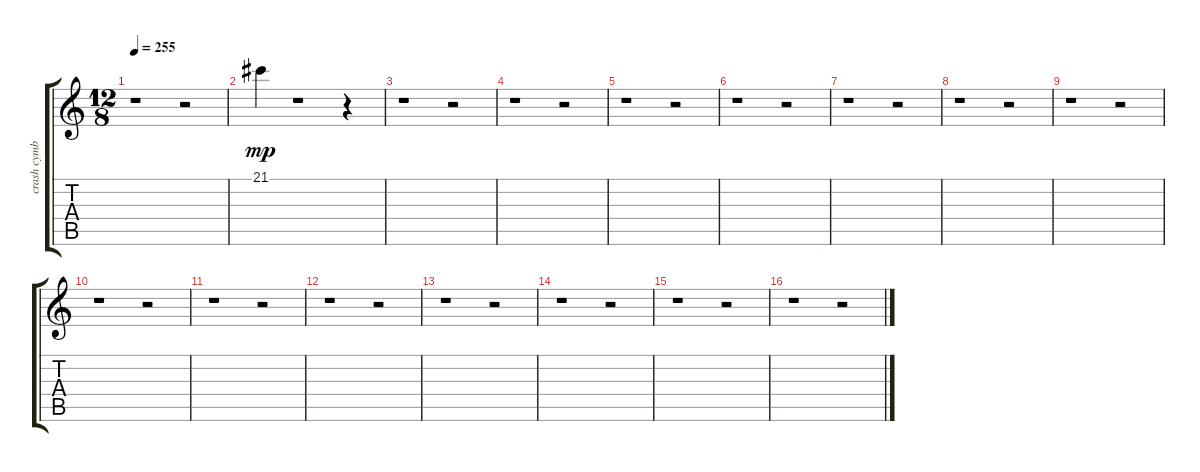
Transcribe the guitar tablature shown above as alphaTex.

\track ("crash cymbal        " "crash cymb") {instrument drawbarorgan}
\staff {score tabs}
\tuning (E4 B3 G3 D3 A2 E2) {hide}
\ts (12 8)
\tempo 255
\clef g2
\ks c
r.1{dy f} r.2 |
21.1.4{dy mp} r.1 r.4 |
r.1 r.2 |
r.1 r.2 |
r.1 r.2 |
r.1 r.2 |
r.1 r.2 |
r.1 r.2 |
r.1 r.2 |
r.1 r.2 |
r.1 r.2 |
r.1 r.2 |
r.1 r.2 |
r.1 r.2 |
r.1 r.2 |
r.1 r.2
